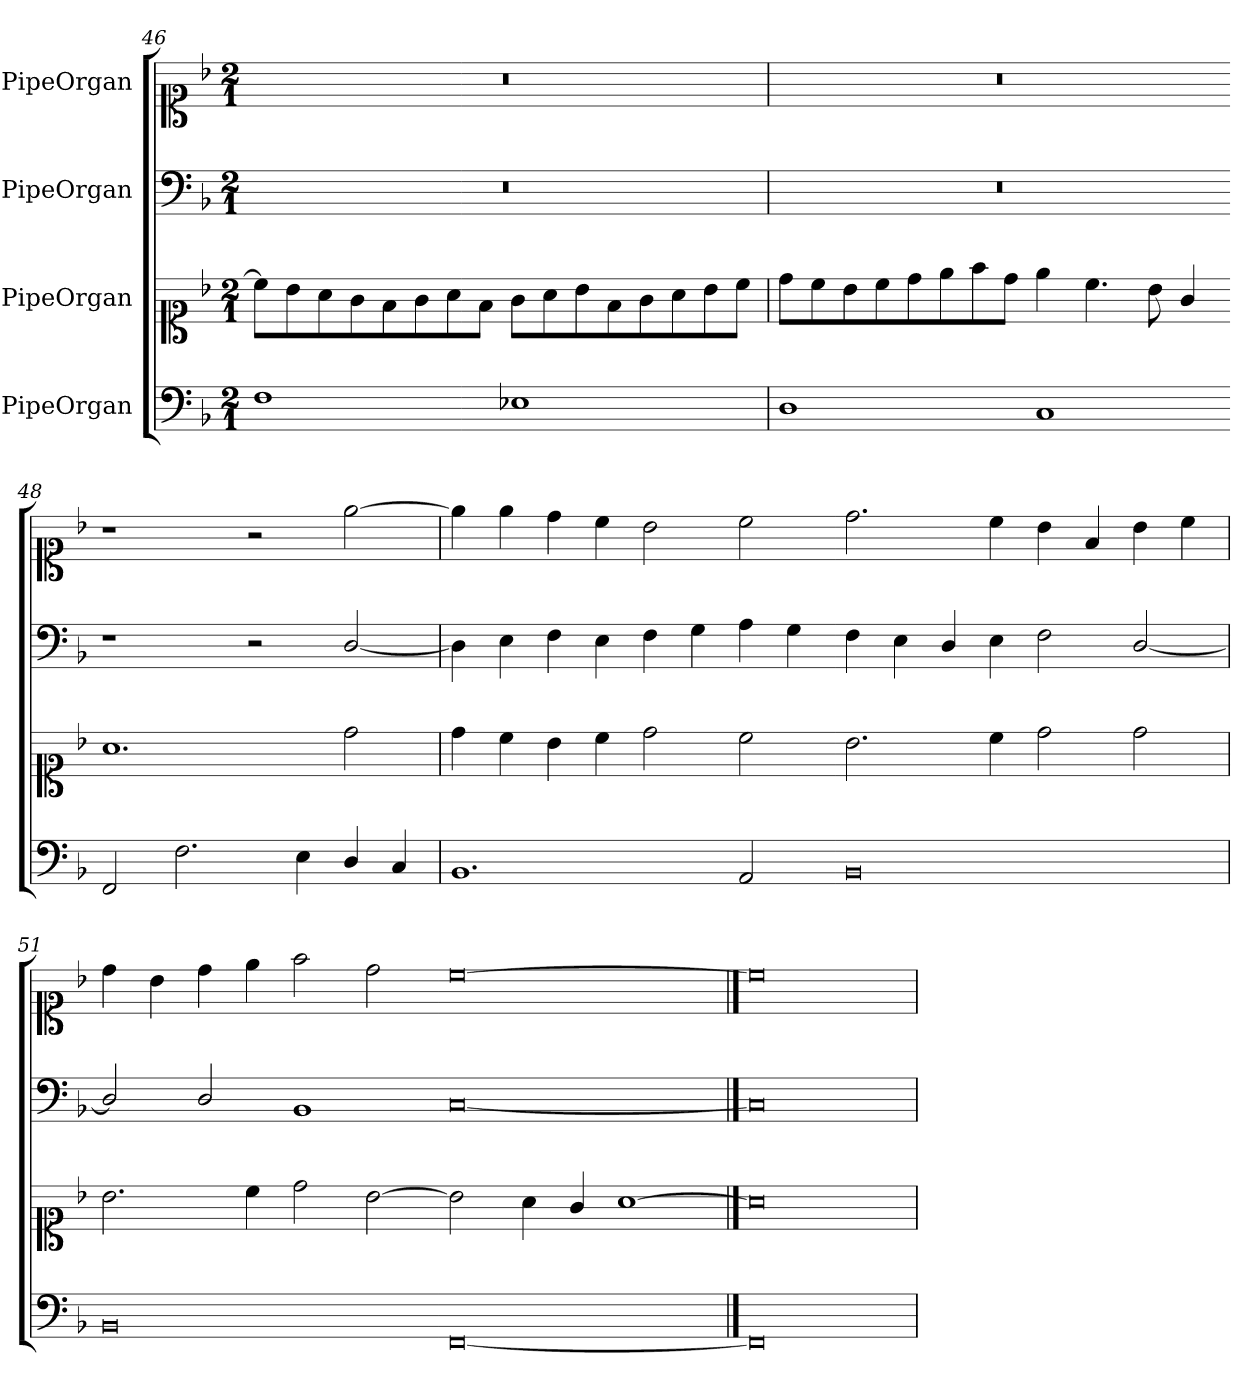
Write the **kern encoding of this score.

**kern	**kern	**kern	**kern
*part4	*part3	*part2	*part1
*staff4	*staff3	*staff2	*staff1
*I"PipeOrgan	*I"PipeOrgan	*I"PipeOrgan	*I"PipeOrgan
*clefF4	*clefC1	*clefF4	*clefC1
*k[b-]	*k[b-]	*k[b-]	*k[b-]
*F:	*F:	*F:	*F:
*M2/1	*M2/1	*M2/1	*M2/1
=46	=46	=46	=46
1F	8cc\L]	0r	0r
.	8b-\	.	.
.	8a\	.	.
.	8g\	.	.
.	8f\	.	.
.	8g\	.	.
.	8a\	.	.
.	8f\J	.	.
1E-X	8g\L	.	.
.	8a\	.	.
.	8b-\	.	.
.	8f\	.	.
.	8g\	.	.
.	8a\	.	.
.	8b-\	.	.
.	8cc\J	.	.
=47	=47	=47	=47
1D	8dd\L	0r	0r
.	8cc\	.	.
.	8b-\	.	.
.	8cc\	.	.
.	8dd\	.	.
.	8ee\	.	.
.	8ff\	.	.
.	8dd\J	.	.
1C	4ee\	.	.
.	4.cc\	.	.
.	8b-\	.	.
.	4g/	.	.
=48-	=48-	=48-	=48-
2FF/	1.a	1r	1r
2.F\	.	.	.
.	.	2r	2r
4E\	.	.	.
4D/	2dd\	[2D/	[2ee\
4C/	.	.	.
=49	=49	=49	=49
1.BB-	4dd\	4D!]	4ee!]
.	4cc\	4E\	4ee\
.	4b-\	4F\	4dd\
.	4cc\	4E\	4cc\
.	2dd\	4F\	2b-\
.	.	4G\	.
2AA/	2cc\	4A\	2cc\
.	.	4G\	.
=50-	=50-	=50-	=50-
0BB-	2.b-\	4F\	2.dd\
.	.	4E\	.
.	.	4D/	.
.	4cc\	4E\	4cc\
.	2dd\	2F\	4b-\
.	.	.	4f/
.	2dd\	[2D/	4b-\
.	.	.	4cc\
=51	=51	=51	=51
0BB-	2.b-\	2D/]	4dd\
.	.	.	4b-\
.	.	2D/	4dd\
.	4cc\	.	4ee\
.	2dd\	1BB-	2ff\
.	[2b-\	.	2dd\
=52-	=52-	=52-	=52-
[0FF	2b-\]	[0C	[0cc
.	4a\	.	.
.	4g/	.	.
.	[1a\	.	.
==53	==53	==53	==53
0FF]	0a\]	0C]	0cc]
=	=	=	=
*-	*-	*-	*-
